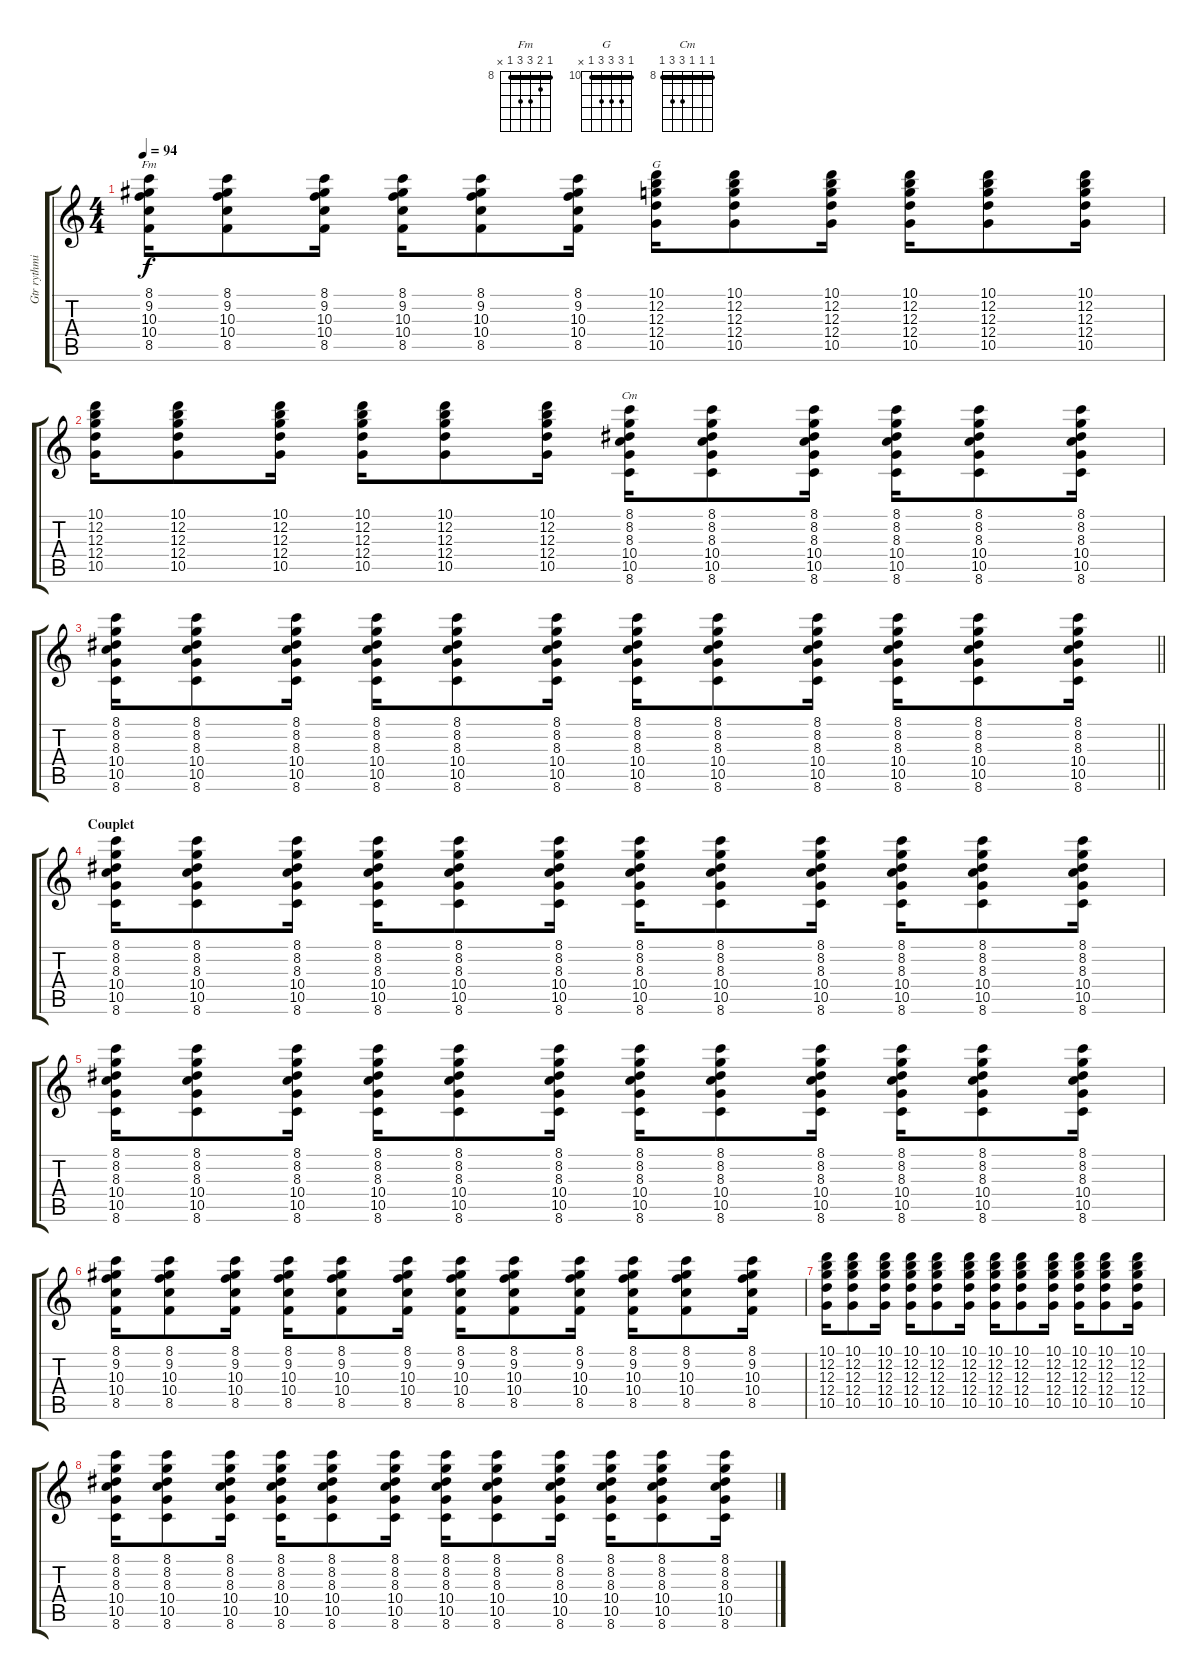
\track ("Gtr rythmique" "Gtr rythmi") {instrument acousticguitarsteel}
\staff {score tabs}
\tuning (E4 B3 G3 D3 A2 E2) {hide}
\chord ("Fm" 8 9 10 10 8 x) {firstfret 8 barre 8}
\chord ("G" 10 12 12 12 10 x) {firstfret 10 barre 10}
\chord ("Cm" 8 8 8 10 10 8) {firstfret 8 barre 8}
\ts (4 4)
\tempo 94
\clef g2
\ks c
(8.1 9.2 10.3 10.4 8.5).16{ch "Fm" dy f} (8.1 9.2 10.3 10.4 8.5).8 (8.1 9.2 10.3 10.4 8.5).16 (8.1 9.2 10.3 10.4 8.5).16 (8.1 9.2 10.3 10.4 8.5).8 (8.1 9.2 10.3 10.4 8.5).16 (10.1 12.2 12.3 12.4 10.5).16{ch "G"} (10.1 12.2 12.3 12.4 10.5).8 (10.1 12.2 12.3 12.4 10.5).16 (10.1 12.2 12.3 12.4 10.5).16 (10.1 12.2 12.3 12.4 10.5).8 (10.1 12.2 12.3 12.4 10.5).16 |
(10.1 12.2 12.3 12.4 10.5).16 (10.1 12.2 12.3 12.4 10.5).8 (10.1 12.2 12.3 12.4 10.5).16 (10.1 12.2 12.3 12.4 10.5).16 (10.1 12.2 12.3 12.4 10.5).8 (10.1 12.2 12.3 12.4 10.5).16 (8.1 8.2 8.3 10.4 10.5 8.6).16{ch "Cm"} (8.1 8.2 8.3 10.4 10.5 8.6).8 (8.1 8.2 8.3 10.4 10.5 8.6).16 (8.1 8.2 8.3 10.4 10.5 8.6).16 (8.1 8.2 8.3 10.4 10.5 8.6).8 (8.1 8.2 8.3 10.4 10.5 8.6).16 |
\barLineRight lightlight
(8.1 8.2 8.3 10.4 10.5 8.6).16 (8.1 8.2 8.3 10.4 10.5 8.6).8 (8.1 8.2 8.3 10.4 10.5 8.6).16 (8.1 8.2 8.3 10.4 10.5 8.6).16 (8.1 8.2 8.3 10.4 10.5 8.6).8 (8.1 8.2 8.3 10.4 10.5 8.6).16 (8.1 8.2 8.3 10.4 10.5 8.6).16 (8.1 8.2 8.3 10.4 10.5 8.6).8 (8.1 8.2 8.3 10.4 10.5 8.6).16 (8.1 8.2 8.3 10.4 10.5 8.6).16 (8.1 8.2 8.3 10.4 10.5 8.6).8 (8.1 8.2 8.3 10.4 10.5 8.6).16 |
\section ("" "Couplet")
(8.1 8.2 8.3 10.4 10.5 8.6).16 (8.1 8.2 8.3 10.4 10.5 8.6).8 (8.1 8.2 8.3 10.4 10.5 8.6).16 (8.1 8.2 8.3 10.4 10.5 8.6).16 (8.1 8.2 8.3 10.4 10.5 8.6).8 (8.1 8.2 8.3 10.4 10.5 8.6).16 (8.1 8.2 8.3 10.4 10.5 8.6).16 (8.1 8.2 8.3 10.4 10.5 8.6).8 (8.1 8.2 8.3 10.4 10.5 8.6).16 (8.1 8.2 8.3 10.4 10.5 8.6).16 (8.1 8.2 8.3 10.4 10.5 8.6).8 (8.1 8.2 8.3 10.4 10.5 8.6).16 |
(8.1 8.2 8.3 10.4 10.5 8.6).16 (8.1 8.2 8.3 10.4 10.5 8.6).8 (8.1 8.2 8.3 10.4 10.5 8.6).16 (8.1 8.2 8.3 10.4 10.5 8.6).16 (8.1 8.2 8.3 10.4 10.5 8.6).8 (8.1 8.2 8.3 10.4 10.5 8.6).16 (8.1 8.2 8.3 10.4 10.5 8.6).16 (8.1 8.2 8.3 10.4 10.5 8.6).8 (8.1 8.2 8.3 10.4 10.5 8.6).16 (8.1 8.2 8.3 10.4 10.5 8.6).16 (8.1 8.2 8.3 10.4 10.5 8.6).8 (8.1 8.2 8.3 10.4 10.5 8.6).16 |
(8.1 9.2 10.3 10.4 8.5).16 (8.1 9.2 10.3 10.4 8.5).8 (8.1 9.2 10.3 10.4 8.5).16 (8.1 9.2 10.3 10.4 8.5).16 (8.1 9.2 10.3 10.4 8.5).8 (8.1 9.2 10.3 10.4 8.5).16 (8.1 9.2 10.3 10.4 8.5).16 (8.1 9.2 10.3 10.4 8.5).8 (8.1 9.2 10.3 10.4 8.5).16 (8.1 9.2 10.3 10.4 8.5).16 (8.1 9.2 10.3 10.4 8.5).8 (8.1 9.2 10.3 10.4 8.5).16 |
(10.1 12.2 12.3 12.4 10.5).16 (10.1 12.2 12.3 12.4 10.5).8 (10.1 12.2 12.3 12.4 10.5).16 (10.1 12.2 12.3 12.4 10.5).16 (10.1 12.2 12.3 12.4 10.5).8 (10.1 12.2 12.3 12.4 10.5).16 (10.1 12.2 12.3 12.4 10.5).16 (10.1 12.2 12.3 12.4 10.5).8 (10.1 12.2 12.3 12.4 10.5).16 (10.1 12.2 12.3 12.4 10.5).16 (10.1 12.2 12.3 12.4 10.5).8 (10.1 12.2 12.3 12.4 10.5).16 |
(8.1 8.2 8.3 10.4 10.5 8.6).16 (8.1 8.2 8.3 10.4 10.5 8.6).8 (8.1 8.2 8.3 10.4 10.5 8.6).16 (8.1 8.2 8.3 10.4 10.5 8.6).16 (8.1 8.2 8.3 10.4 10.5 8.6).8 (8.1 8.2 8.3 10.4 10.5 8.6).16 (8.1 8.2 8.3 10.4 10.5 8.6).16 (8.1 8.2 8.3 10.4 10.5 8.6).8 (8.1 8.2 8.3 10.4 10.5 8.6).16 (8.1 8.2 8.3 10.4 10.5 8.6).16 (8.1 8.2 8.3 10.4 10.5 8.6).8 (8.1 8.2 8.3 10.4 10.5 8.6).16
